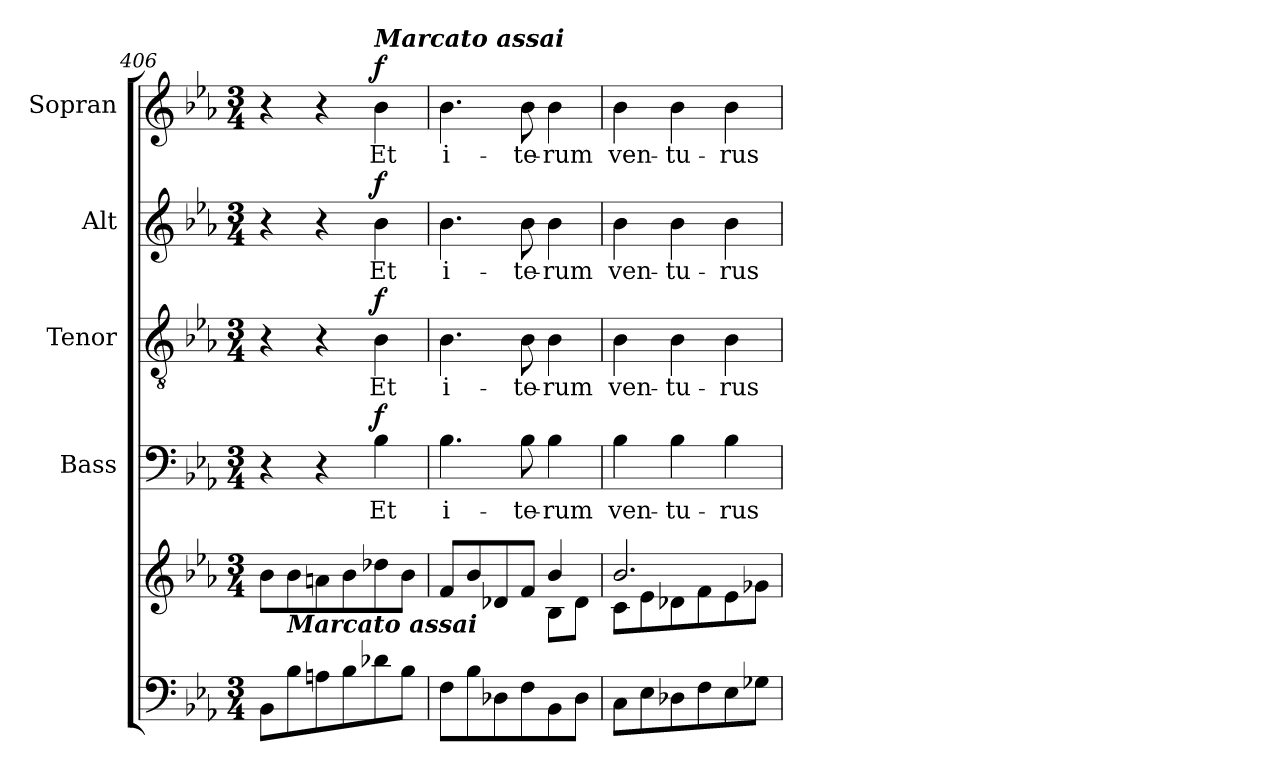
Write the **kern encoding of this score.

**kern	**kern	**kern	**text	**dynam	**kern	**text	**dynam	**kern	**text	**dynam	**kern	**text	**dynam
*part5	*part5	*part4	*part4	*part4	*part3	*part3	*part3	*part2	*part2	*part2	*part1	*part1	*part1
*staff6	*staff5	*staff4	*staff4	*staff4	*staff3	*staff3	*staff3	*staff2	*staff2	*staff2	*staff1	*staff1	*staff1
*	*	*I"Bass	*	*	*I"Tenor	*	*	*I"Alt	*	*	*I"Sopran	*	*
*	*	*I'B.	*	*	*I'T.	*	*	*I'A.	*	*	*I'S.	*	*
*clefF4	*clefG2	*clefF4	*	*	*clefGv2	*	*	*clefG2	*	*	*clefG2	*	*
*k[b-e-a-]	*k[b-e-a-]	*k[b-e-a-]	*	*	*k[b-e-a-]	*	*	*k[b-e-a-]	*	*	*k[b-e-a-]	*	*
*E-:	*E-:	*E-:	*	*	*E-:	*	*	*E-:	*	*	*E-:	*	*
*M3/4	*M3/4	*M3/4	*	*	*M3/4	*	*	*M3/4	*	*	*M3/4	*	*
=406	=406	=406	=406	=406	=406	=406	=406	=406	=406	=406	=406	=406	=406
8BB-\L	8b-\L	4r	.	.	4r	.	.	4r	.	.	4r	.	.
!	!LO:TX:b:Bi:t=Marcato assai	!	!	!	!	!	!	!	!	!	!	!	!
8B-\	8b-\	.	.	.	.	.	.	.	.	.	.	.	.
8An\	8an\	4r	.	.	4r	.	.	4r	.	.	4r	.	.
8B-\	8b-\	.	.	.	.	.	.	.	.	.	.	.	.
!	!	!	!	!	!	!	!	!	!	!	!LO:TX:a:Bi:t=Marcato assai	!	!
!	!	!	!LO:LY:b	!LO:DY:a	!	!LO:LY:b	!LO:DY:a	!	!LO:LY:b	!LO:DY:a	!	!LO:LY:b	!LO:DY:a
8d-X\	8dd-X\	4B-\	Et	f	4B-\	Et	f	4b-\	Et	f	4b-\	Et	f
8B-\J	8b-\J	.	.	.	.	.	.	.	.	.	.	.	.
=407	=407	=407	=407	=407	=407	=407	=407	=407	=407	=407	=407	=407	=407
*	*^	*	*	*	*	*	*	*	*	*	*	*	*
!	!	!	!	!LO:LY:b	!	!	!LO:LY:b	!	!	!LO:LY:b	!	!	!LO:LY:b	!
8F\L	8f/L	2ryy	4.B-\	i-	.	4.B-\	i-	.	4.b-\	i-	.	4.b-\	i-	.
8B-\	8b-/	.	.	.	.	.	.	.	.	.	.	.	.	.
8D-X\	8d-X/	.	.	.	.	.	.	.	.	.	.	.	.	.
!	!	!	!	!LO:LY:b	!	!	!LO:LY:b	!	!	!LO:LY:b	!	!	!LO:LY:b	!
8F\	8f/J	.	8B-\	-te-	.	8B-\	-te-	.	8b-\	-te-	.	8b-\	-te-	.
!	!	!	!	!LO:LY:b	!	!	!LO:LY:b	!	!	!LO:LY:b	!	!	!LO:LY:b	!
8BB-\	4b-/	8B-\L	4B-\	-rum	.	4B-\	-rum	.	4b-\	-rum	.	4b-\	-rum	.
8D-\J	.	8d-\J	.	.	.	.	.	.	.	.	.	.	.	.
=408	=408	=408	=408	=408	=408	=408	=408	=408	=408	=408	=408	=408	=408	=408
!	!	!	!	!LO:LY:b	!	!	!LO:LY:b	!	!	!LO:LY:b	!	!	!LO:LY:b	!
8C\L	2.b-/	8c\L	4B-\	ven-	.	4B-\	ven-	.	4b-\	ven-	.	4b-\	ven-	.
8E-\	.	8e-\	.	.	.	.	.	.	.	.	.	.	.	.
!	!	!	!	!LO:LY:b	!	!	!LO:LY:b	!	!	!LO:LY:b	!	!	!LO:LY:b	!
8D-X\	.	8d-X\	4B-\	-tu-	.	4B-\	-tu-	.	4b-\	-tu-	.	4b-\	-tu-	.
8F\	.	8f\	.	.	.	.	.	.	.	.	.	.	.	.
!	!	!	!	!LO:LY:b	!	!	!LO:LY:b	!	!	!LO:LY:b	!	!	!LO:LY:b	!
8E-\	.	8e-\	4B-\	-rus	.	4B-\	-rus	.	4b-\	-rus	.	4b-\	-rus	.
8G-X\J	.	8g-X\J	.	.	.	.	.	.	.	.	.	.	.	.
*	*v	*v	*	*	*	*	*	*	*	*	*	*	*	*
=	=	=	=	=	=	=	=	=	=	=	=	=	=
*-	*-	*-	*-	*-	*-	*-	*-	*-	*-	*-	*-	*-	*-
